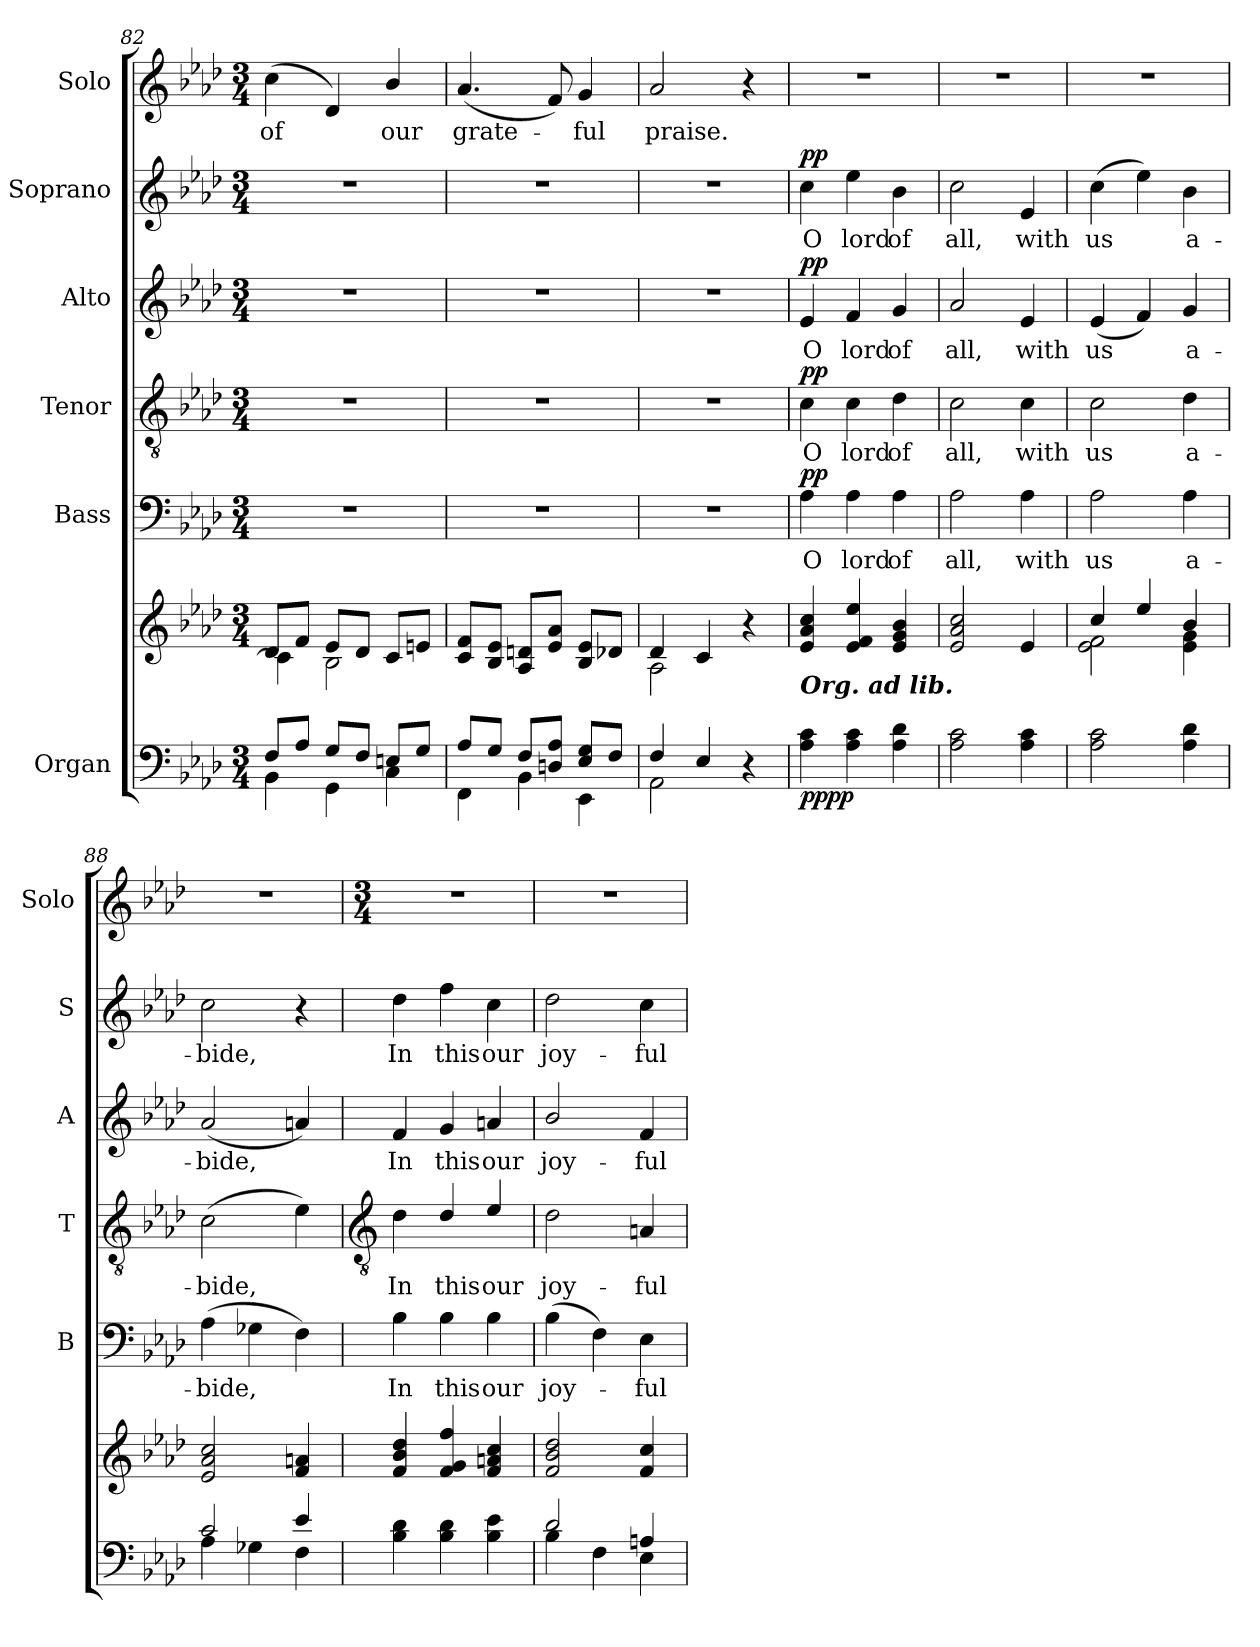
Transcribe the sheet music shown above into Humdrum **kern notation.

**kern	**kern	**dynam	**kern	**text	**dynam	**kern	**text	**dynam	**kern	**text	**dynam	**kern	**text	**dynam	**kern	**text
*part6	*part6	*part6	*part5	*part5	*part5	*part4	*part4	*part4	*part3	*part3	*part3	*part2	*part2	*part2	*part1	*part1
*staff7	*staff6	*staff6/7	*staff5	*staff5	*staff5	*staff4	*staff4	*staff4	*staff3	*staff3	*staff3	*staff2	*staff2	*staff2	*staff1	*staff1
*I"Organ	*	*	*I"Bass	*	*	*I"Tenor	*	*	*I"Alto	*	*	*I"Soprano	*	*	*I"Solo	*
*	*	*	*I'B	*	*	*I'T	*	*	*I'A	*	*	*I'S	*	*	*I'Solo	*
*clefF4	*clefG2	*	*clefF4	*	*	*clefGv2	*	*	*clefG2	*	*	*clefG2	*	*	*clefG2	*
*k[b-e-a-d-]	*k[b-e-a-d-]	*	*k[b-e-a-d-]	*	*	*k[b-e-a-d-]	*	*	*k[b-e-a-d-]	*	*	*k[b-e-a-d-]	*	*	*k[b-e-a-d-]	*
*A-:	*A-:	*	*A-:	*	*	*A-:	*	*	*A-:	*	*	*A-:	*	*	*A-:	*
*M3/4	*M3/4	*	*M3/4	*	*	*M3/4	*	*	*M3/4	*	*	*M3/4	*	*	*M3/4	*
=82	=82	=82	=82	=82	=82	=82	=82	=82	=82	=82	=82	=82	=82	=82	=82	=82
*^	*^	*	*	*	*	*	*	*	*	*	*	*	*	*	*	*
!	!	!	!	!	!LO:N:vis=1	!	!	!LO:N:vis=1	!	!	!LO:N:vis=1	!	!	!LO:N:vis=1	!	!	!	!LO:LY:b
8F/L	4BB-\	8d-L	4c\]	.	2.r	.	.	2.r	.	.	2.r	.	.	2.r	.	.	(4cc	of
8A-/J	.	8fJ	.	.	.	.	.	.	.	.	.	.	.	.	.	.	.	.
8G/L	4GG\	8e-L	2B-\	.	.	.	.	.	.	.	.	.	.	.	.	.	4d-)	.
8F/J	.	8d-J	.	.	.	.	.	.	.	.	.	.	.	.	.	.	.	.
!	!	!	!	!	!	!	!	!	!	!	!	!	!	!	!	!	!	!LO:LY:b
8En/L	4C\	8cL	.	.	.	.	.	.	.	.	.	.	.	.	.	.	4b-/	our
8G/J	.	8enJ	.	.	.	.	.	.	.	.	.	.	.	.	.	.	.	.
=83	=83	=83	=83	=83	=83	=83	=83	=83	=83	=83	=83	=83	=83	=83	=83	=83	=83	=83
!	!	!	!	!	!LO:N:vis=1	!	!	!LO:N:vis=1	!	!	!LO:N:vis=1	!	!	!LO:N:vis=1	!	!	!	!LO:LY:b
8A-/L	4FF\	8c 8fL	2.ryy	.	2.r	.	.	2.r	.	.	2.r	.	.	2.r	.	.	(<4.a-	grate-
8G/J	.	8B- 8e-J	.	.	.	.	.	.	.	.	.	.	.	.	.	.	.	.
8F/L	4BB-\	8A- 8dnL	.	.	.	.	.	.	.	.	.	.	.	.	.	.	.	.
8Dn/ 8A-/J	.	8e- 8a-J	.	.	.	.	.	.	.	.	.	.	.	.	.	.	8f)	.
!	!	!	!	!	!	!	!	!	!	!	!	!	!	!	!	!	!	!LO:LY:b
8E-/ 8G/L	4EE-\	8B- 8e-L	.	.	.	.	.	.	.	.	.	.	.	.	.	.	4g	ful
8F/J	.	8d-XJ	.	.	.	.	.	.	.	.	.	.	.	.	.	.	.	.
=84	=84	=84	=84	=84	=84	=84	=84	=84	=84	=84	=84	=84	=84	=84	=84	=84	=84	=84
!	!	!	!	!	!LO:N:vis=1	!	!	!LO:N:vis=1	!	!	!LO:N:vis=1	!	!	!LO:N:vis=1	!	!	!	!LO:LY:b
4F/	2AA-\	4d-	2A-\	.	2.r	.	.	2.r	.	.	2.r	.	.	2.r	.	.	2a-	praise.
4E-/	.	4c	.	.	.	.	.	.	.	.	.	.	.	.	.	.	.	.
4ryy	4r	4r	4ryy	.	.	.	.	.	.	.	.	.	.	.	.	.	4r	.
=85	=85	=85	=85	=85	=85	=85	=85	=85	=85	=85	=85	=85	=85	=85	=85	=85	=85	=85
!LO:TX:a:Bi:t=Org. ad lib.	!	!	!	!	!	!	!	!	!	!	!	!	!	!	!	!	!	!
!	!	!	!	!LO:DY:b=2	!	!LO:LY:b	!	!	!LO:LY:b	!	!	!LO:LY:b	!	!	!LO:LY:b	!	!LO:N:vis=1	!
!	!	!	!	!LO:DY:n=1:b	!	!	!LO:DY:b	!	!	!LO:DY:b	!	!	!LO:DY:b	!	!	!LO:DY:b	!	!
2.ryy	4A-\ 4c\	4e- 4a- 4cc	2.ryy	pp pp	4A-	O	pp	4c	O	pp	4e-	O	pp	4cc	O	pp	2.r	.
!	!	!	!	!	!	!LO:LY:b	!	!	!LO:LY:b	!	!	!LO:LY:b	!	!	!LO:LY:b	!	!	!
.	4A-\ 4c\	4e- 4f 4ee-	.	.	4A-	lord	.	4c	lord	.	4f	lord	.	4ee-	lord	.	.	.
!	!	!	!	!	!	!LO:LY:b	!	!	!LO:LY:b	!	!	!LO:LY:b	!	!	!LO:LY:b	!	!	!
.	4A-\ 4d-\	4e- 4g 4b-	.	.	4A-	of	.	4d-	of	.	4g	of	.	4b-	of	.	.	.
=86	=86	=86	=86	=86	=86	=86	=86	=86	=86	=86	=86	=86	=86	=86	=86	=86	=86	=86
!	!	!	!	!	!	!LO:LY:b	!	!	!LO:LY:b	!	!	!LO:LY:b	!	!	!LO:LY:b	!	!LO:N:vis=1	!
2.ryy	2A-\ 2c\	2e- 2a- 2cc	2.ryy	.	2A-	all,	.	2c	all,	.	2a-	all,	.	2cc	all,	.	2.r	.
!	!	!	!	!	!	!LO:LY:b	!	!	!LO:LY:b	!	!	!LO:LY:b	!	!	!LO:LY:b	!	!	!
.	4A-\ 4c\	4e-	.	.	4A-	with	.	4c	with	.	4e-	with	.	4e-	with	.	.	.
=87	=87	=87	=87	=87	=87	=87	=87	=87	=87	=87	=87	=87	=87	=87	=87	=87	=87	=87
!	!	!	!	!	!	!LO:LY:b	!	!	!LO:LY:b	!	!	!LO:LY:b	!	!	!LO:LY:b	!	!LO:N:vis=1	!
2.ryy	2A-\ 2c\	4cc/	2e-\ 2f\	.	2A-	us	.	2c	us	.	(<4e-	us	.	(>4cc	us	.	2.r	.
.	.	4ee-/	.	.	.	.	.	.	.	.	4f)	.	.	4ee-)	.	.	.	.
!	!	!	!	!	!	!LO:LY:b	!	!	!LO:LY:b	!	!	!LO:LY:b	!	!	!LO:LY:b	!	!	!
.	4A-\ 4d-\	4b-/	4e-\ 4g\	.	4A-	a-	.	4d-	a-	.	4g	a-	.	4b-	a-	.	.	.
=88	=88	=88	=88	=88	=88	=88	=88	=88	=88	=88	=88	=88	=88	=88	=88	=88	=88	=88
!	!	!	!	!	!	!LO:LY:b	!	!	!LO:LY:b	!	!	!LO:LY:b	!	!	!LO:LY:b	!	!LO:N:vis=1	!
2c/	4A-\	2e- 2a- 2cc	2.ryy	.	(>4A-	-bide,	.	(>2c	-bide,	.	(<2a-	-bide,	.	2cc	-bide,	.	2.r	.
.	4G-X\	.	.	.	4G-X	.	.	.	.	.	.	.	.	.	.	.	.	.
4e-/	4F\	4f 4an	.	.	4F)	.	.	4e-)	.	.	4an)	.	.	4r	.	.	.	.
!!LO:LB:g=z
=89	=89	=89	=89	=89	=89	=89	=89	=89	=89	=89	=89	=89	=89	=89	=89	=89	=89	=89
*	*	*	*	*	*	*	*	*clefGv2	*	*	*	*	*	*	*	*	*	*
*	*	*	*	*	*	*	*	*	*	*	*	*	*	*	*	*	*M3/4	*
*	*	*	*	*	*	*	*	*^	*	*	*	*	*	*	*	*	*	*
!	!	!	!	!	!	!LO:LY:b	!	!	!LO:N:vis=1	!LO:LY:b	!	!	!LO:LY:b	!	!	!LO:LY:b	!	!	!
2.ryy	4B-\ 4d-\	4f 4b- 4dd-	2.ryy	.	4B-\	In	.	4d-\	2.ryy	In	.	4f	In	.	4dd-	In	.	2.r	.
!	!	!	!	!	!	!LO:LY:b	!	!	!	!LO:LY:b	!	!	!LO:LY:b	!	!	!LO:LY:b	!	!	!
.	4B-\ 4d-\	4f 4g 4ff	.	.	4B-	this	.	4d-	.	this	.	4g	this	.	4ff	this	.	.	.
!	!	!	!	!	!	!LO:LY:b	!	!	!	!LO:LY:b	!	!	!LO:LY:b	!	!	!LO:LY:b	!	!	!
.	4B-\ 4e-\	4f 4an 4cc	.	.	4B-	our	.	4e-	.	our	.	4an	our	.	4cc	our	.	.	.
=90	=90	=90	=90	=90	=90	=90	=90	=90	=90	=90	=90	=90	=90	=90	=90	=90	=90	=90	=90
!	!	!	!	!	!	!LO:LY:b	!	!	!LO:N:vis=1	!LO:LY:b	!	!	!LO:LY:b	!	!	!LO:LY:b	!	!	!
2d-/	4B-\	2f 2b- 2dd-	2.ryy	.	(>4B-\	joy-	.	2d-\	2.ryy	joy-	.	2b-/	joy-	.	2dd-	joy-	.	2.r	.
.	4F\	.	.	.	4F)	.	.	.	.	.	.	.	.	.	.	.	.	.	.
!	!	!	!	!	!	!LO:LY:b	!	!	!	!LO:LY:b	!	!	!LO:LY:b	!	!	!LO:LY:b	!	!	!
4An/	4E-\	4f 4cc	.	.	4E-	ful	.	4An	.	-ful	.	4f	-ful	.	4cc	-ful	.	.	.
*v	*v	*	*	*	*	*	*	*v	*v	*	*	*	*	*	*	*	*	*	*
*	*v	*v	*	*	*	*	*	*	*	*	*	*	*	*	*	*	*
=	=	=	=	=	=	=	=	=	=	=	=	=	=	=	=	=
*-	*-	*-	*-	*-	*-	*-	*-	*-	*-	*-	*-	*-	*-	*-	*-	*-
